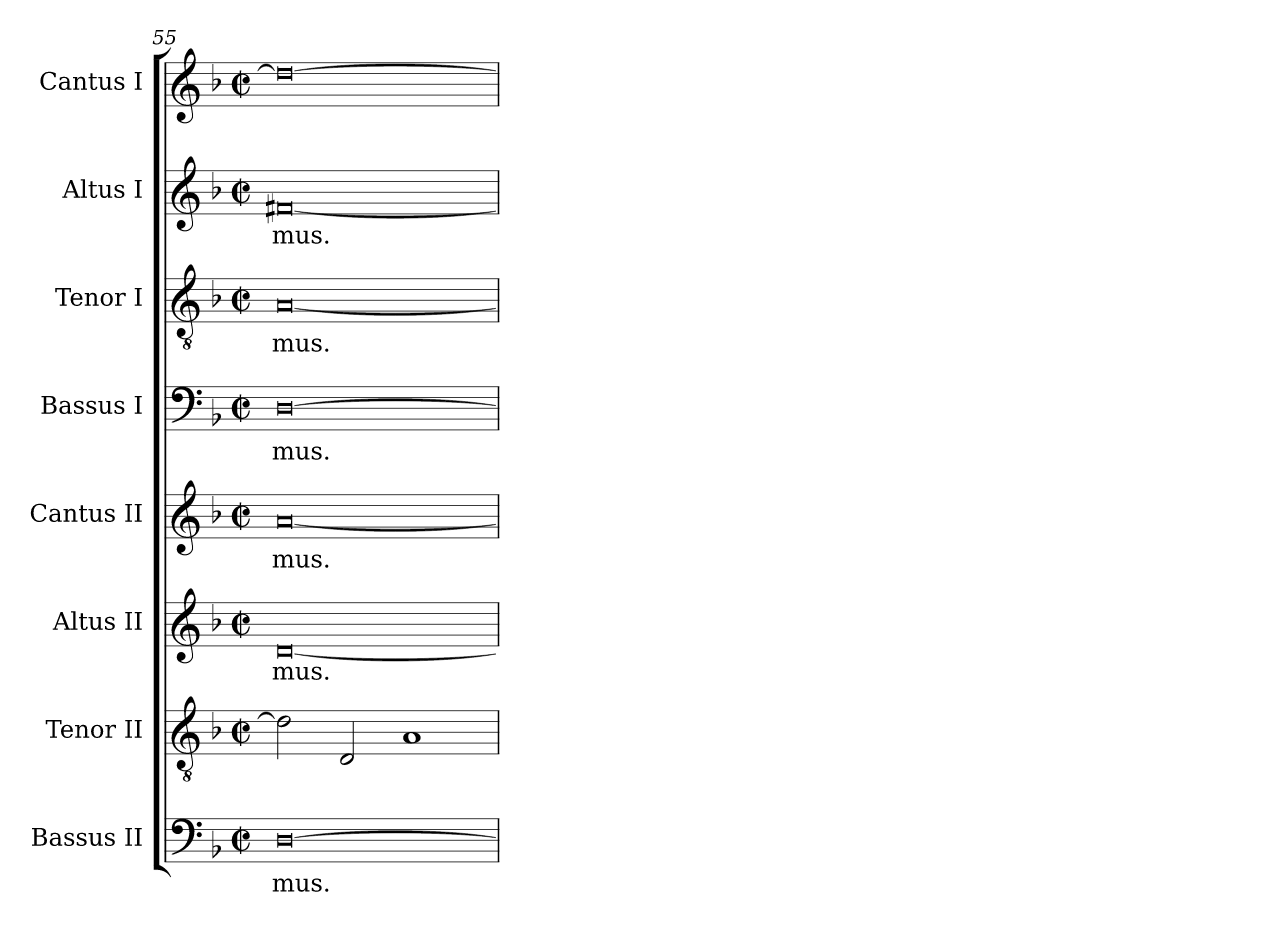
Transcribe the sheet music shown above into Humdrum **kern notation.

**kern	**text	**kern	**kern	**text	**kern	**text	**kern	**text	**kern	**text	**kern	**text	**kern
*part8	*part8	*part7	*part6	*part6	*part5	*part5	*part4	*part4	*part3	*part3	*part2	*part2	*part1
*staff8	*staff8	*staff7	*staff6	*staff6	*staff5	*staff5	*staff4	*staff4	*staff3	*staff3	*staff2	*staff2	*staff1
*I"Bassus II	*	*I"Tenor II	*I"Altus II	*	*I"Cantus II	*	*I"Bassus I	*	*I"Tenor I	*	*I"Altus I	*	*I"Cantus I
*clefF4	*	*clefGv2	*clefG2	*	*clefG2	*	*clefF4	*	*clefGv2	*	*clefG2	*	*clefG2
*k[b-]	*	*k[b-]	*k[b-]	*	*k[b-]	*	*k[b-]	*	*k[b-]	*	*k[b-]	*	*k[b-]
*F:	*	*F:	*F:	*	*F:	*	*F:	*	*F:	*	*F:	*	*F:
*M2/2	*	*M2/2	*M2/2	*	*M2/2	*	*M2/2	*	*M2/2	*	*M2/2	*	*M2/2
*met(c|)	*	*met(c|)	*met(c|)	*	*met(c|)	*	*met(c|)	*	*met(c|)	*	*met(c|)	*	*met(c|)
=55	=55	=55	=55	=55	=55	=55	=55	=55	=55	=55	=55	=55	=55
!	!LO:LY:b	!	!	!LO:LY:b	!	!LO:LY:b	!	!LO:LY:b	!	!LO:LY:b	!	!LO:LY:b	!
[>0D	-mus.	2d\]	[<0d	-mus.	[<0a	-mus.	[>0D	mus.	[<0A	mus.	[<0f#X	-mus.	0dd_>
.	.	2D/	.	.	.	.	.	.	.	.	.	.	.
.	.	1A	.	.	.	.	.	.	.	.	.	.	.
=	=	=	=	=	=	=	=	=	=	=	=	=	=
*-	*-	*-	*-	*-	*-	*-	*-	*-	*-	*-	*-	*-	*-
